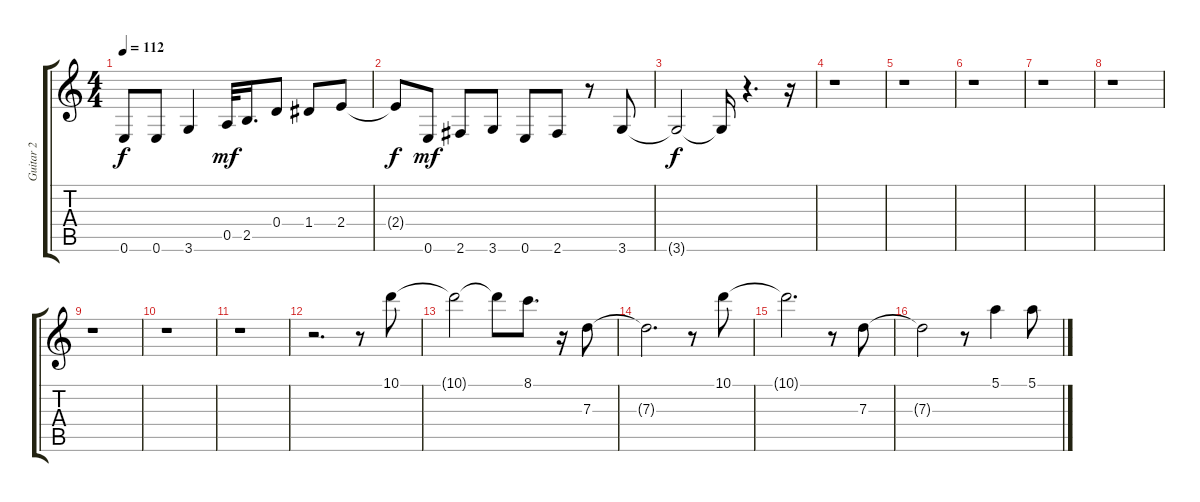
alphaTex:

\track ("Guitar 2" "Guitar 2") {instrument overdrivenguitar}
\staff {score tabs}
\tuning (E4 B3 G3 D3 A2 E2) {hide}
\ts (4 4)
\tempo 112
\clef g2
\ks c
0.6{t}.8{dy f} 0.6.8 3.6.4 0.5.32{dy mf} 2.5.16{d} 0.4.8 1.4.8 2.4.8 |
2.4{t}.8{dy f} 0.6.8{dy mf} 2.6.8 3.6.8 0.6.8 2.6.8 r.8 3.6.8 |
3.6{t}.2{dy f} 3.6{t}.16 r.4{d} r.16 |
r.1 |
r.1 |
r.1 |
r.1 |
r.1 |
r.1 |
r.1 |
r.1 |
r.2{d} r.8 10.1.8 |
10.1{t}.2 10.1{t}.8 8.1.8{d} r.16 7.3.8 |
7.3{t}.2{d} r.8 10.1.8 |
10.1{t}.2{d} r.8 7.3.8 |
7.3{t}.2 r.8 5.1.4 5.1.8
